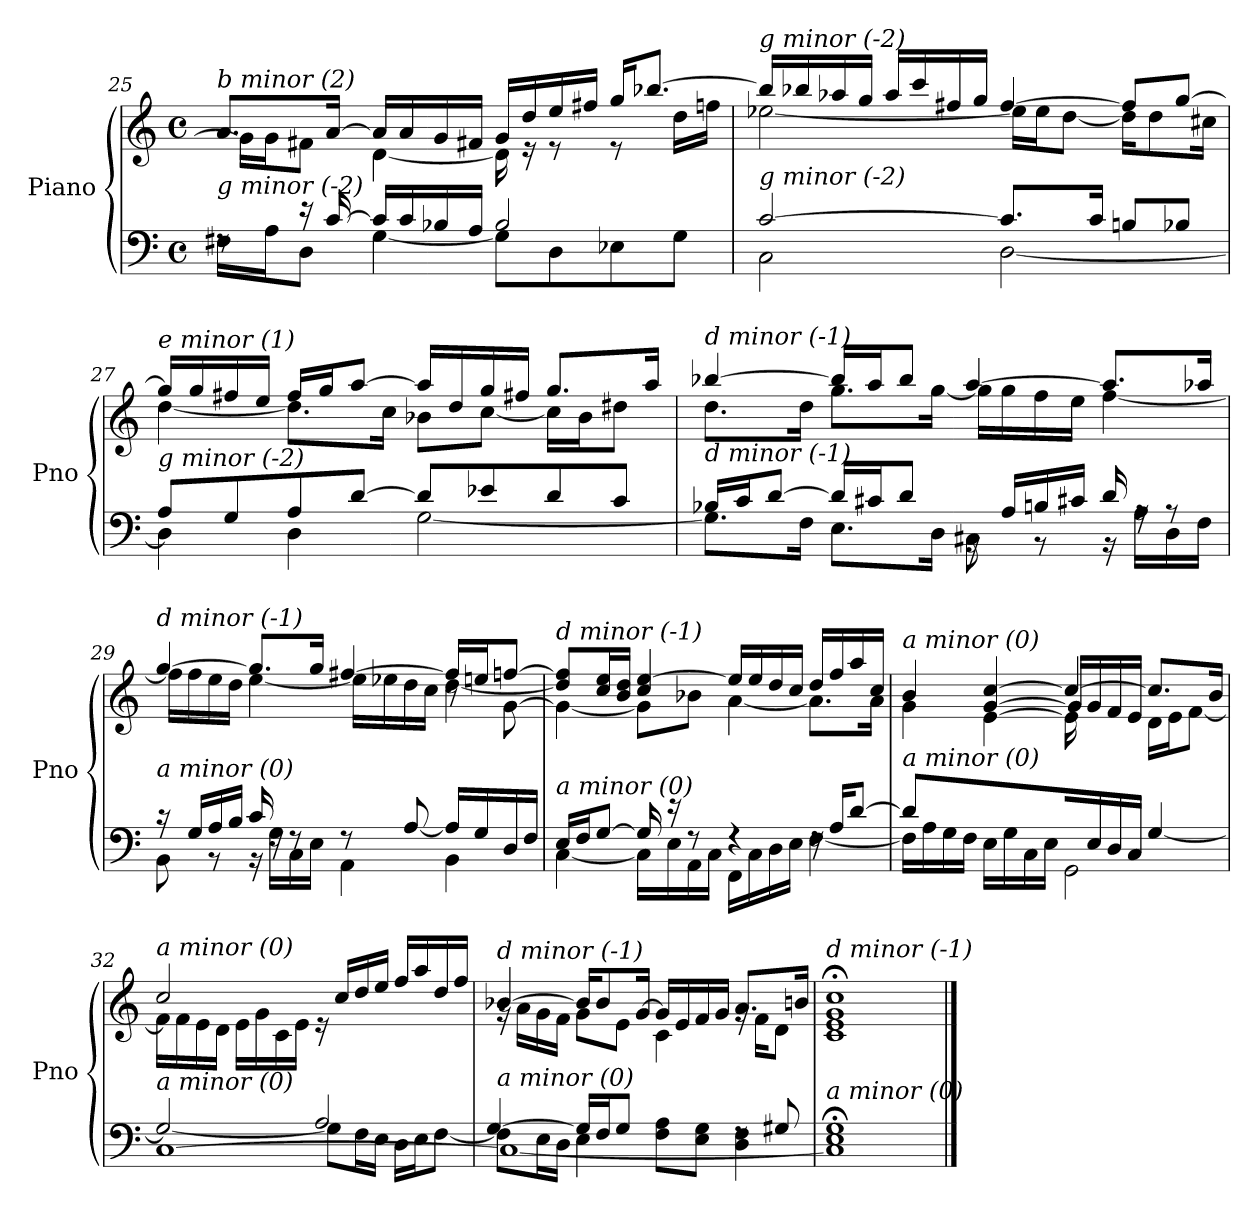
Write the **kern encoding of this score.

**kern	**kern
*part1	*part1
*staff2	*staff1
*I"Piano	*
*I'Pno	*
*clefF4	*clefG2
*k[]	*k[]
*M4/4	*M4/4
*met(c)	*met(c)
=25	=25
*^	*^
!	!	!LO:TX:i:t=b minor (2)	!
!LO:TX:i:t=g minor (-2)	!	!	!
8rF	16F#X\LL	8.a/L	16g\LL]
.	16A\J	.	16g\J
16r	8D\J	.	8f#X\J
[16c/	.	[16a/Jk	.
16c/LL]	[4G\	16a/LL]	[4d\
16c/	.	16a/	.
16B-X/	.	16g/	.
16A/JJ	.	16f#X/JJ	.
2B-/	8G\L]	16g/LL	16d\]
.	.	16dd/	16r
.	8D\	16ee/	8r
.	.	16ff#X/JJ	.
.	8E-X\	16gg/KL	8r
.	.	[8.bb-X/J	.
.	8G\J	.	16dd\LL
.	.	.	16ffn\JJ
!!LO:LB:g=z	!!
=26	=26	=26	=26
!	!	!LO:TX:i:t=g minor (-2)	!
!LO:TX:i:t=g minor (-2)	!	!	!
[2c/	2C\	16bb-/LL]	[2ee-X\
.	.	16bb-X/	.
.	.	16aa-X/	.
.	.	16gg/JJ	.
.	.	16aa-/LL	.
.	.	16ccc/	.
.	.	16ff#X/	.
.	.	16gg/JJ	.
8.c/L]	[2D\	[4ff#/	16ee-\LL]
.	.	.	16ee-\J
.	.	.	[8dd\J
16c/Jk	.	.	.
8Bn/L	.	8ff#/L]	16dd\KL]
.	.	.	8dd\
8B-X/J	.	[8gg/J	.
.	.	.	16cc#X\Jk
=27	=27	=27	=27
!	!	!LO:TX:i:t=e minor (1)	!
!LO:TX:i:t=g minor (-2)	!	!	!
8A/L	4D\]	16gg/LL]	[4dd\
.	.	16gg/	.
8G/	.	16ff#X/	.
.	.	16ee/JJ	.
8A/	4D\	16ff#/LL	8.dd\L]
.	.	16gg/J	.
[8d/J	.	[8aa/J	.
.	.	.	16cc\Jk
8d/L]	[2G\	16aa/LL]	8b-X\L
.	.	16dd/	.
8e-X/	.	16gg/	[8cc\J
.	.	16ff#X/JJ	.
8d/	.	8.gg/L	16cc\LL]
.	.	.	16b-\J
8c/J	.	.	8dd#Xi\J
.	.	16aa/Jk	.
!!LO:LB:g=z	!!
=28	=28	=28	=28
!	!	!LO:TX:i:t=d minor (-1)	!
!LO:TX:i:t=d minor (-1)	!	!	!
16B-X/LL	8.G\L]	[4bb-X/	8.dd\L
16c/J	.	.	.
[8d/J	.	.	.
.	16F\Jk	.	16dd\Jk
16d/LL]	8.E\L	16bb-/LL]	8.gg\L
16c#X/J	.	16aa/J	.
8d/J	.	8bb-/J	.
.	16D\Jk	.	[16gg\Jk
16rBB	8C#X\	[4aa/	16gg\LL]
16A/LL	.	.	16gg\
16Bn/	8r	.	16ff\
16c#X/JJ	.	.	16ee\JJ
16d/	16r	8.aa/L]	[4ff\
16rA	16A\LL	.	.
8rA	16D\	.	.
.	16F\JJ	16aa-X/Jk	.
=29	=29	=29	=29
*	*^	*	*^
!	!	!	!LO:TX:i:t=d minor (-1)	!	!
!LO:TX:i:t=a minor (0)	!	!	!	!	!
2.ryy	16r	8BB\	[4gg/	16ff\LL]	2.ryy
.	16G/LL	.	.	16ff\	.
.	16A/	8r	.	16ee\	.
.	16B/JJ	.	.	16dd\JJ	.
.	16c/	16r	8.gg/L]	[4ee\	.
.	16rF	16G\LL	.	.	.
.	8rF	16C\	.	.	.
.	.	16E\JJ	16gg/Jk	.	.
.	8rF	4AA\	[4ff#Xj/	16ee\LL]	.
.	.	.	.	16ee-X\	.
.	[8A/	.	.	16dd\	.
.	.	.	.	16cc\JJ	.
4ryy	16A/LL]	4BB\	16ff#/LL]	[4dd\	8r
.	16G/	.	16een/J	.	.
.	16D/	.	[8ffn/J	.	[8g\
.	16F/JJ	.	.	.	.
*	*v	*v	*	*	*
*	*	*	*v	*v
!!LO:LB:g=z
=30	=30	=30	=30
!	!	!LO:TX:i:t=d minor (-1)	!
!LO:TX:i:t=a minor (0)	!	!	!
16E/LL	[4C\	8dd/] 8ff/]L	4g\_
16F/J	.	.	.
[8G/J	.	16cc/ 16ee/L	.
.	.	16b/ 16dd/JJ	.
16G/]	16C\LL]	4cc/ [4ee/	8g\L]
16r	16E\	.	.
8rF	16AA\	.	8b-X\J
.	16C\JJ	.	.
4rF	16FF\LL	16ee/LL]	[4a\
.	16C\	16ee/	.
.	16D\	16dd/	.
.	16E\JJ	16cc/JJ	.
16rF	[4F\	16dd/LL	8.a\L]
16A/KL	.	16ff/	.
[8d/J	.	16aa/	.
.	.	16cc/JJ	16a\Jk
=31	=31	=31	=31
*	*^	*	*^
!	!	!	!LO:TX:i:t=a minor (0)	!	!
!LO:TX:i:t=a minor (0)	!	!	!	!	!
4ryy	4d/]	16F\LL]	4b/	4g\	4ryy
.	.	16A\	.	.	.
.	.	16G\	.	.	.
.	.	16F\JJ	.	.	.
4ryy	4ryy	16E\LL	[4g/ [4cc/	4ryy	[4e\
.	.	16G\	.	.	.
.	.	16C\	.	.	.
.	.	16E\JJ	.	.	.
2ryy	16ryy	2GG\	4cc/_	16g/LL]	16e\LL]
.	16E/	.	.	16g/	4..ryy
.	16D/	.	.	16f/	.
.	16C/JJ	.	.	16e/JJ	.
.	[4G/	.	8.cc/L]	16d\LL	.
.	.	.	.	16e\J	.
.	.	.	.	[8f\J	.
.	.	.	16b/Jk	.	.
*	*	*	*	*v	*v
!!LO:PB:g=z
=32	=32	=32	=32	=32
!	!	!	!LO:TX:i:t=a minor (0)	!
!LO:TX:i:t=a minor (0)	!	!	!	!
2ryy	2G/_	[1C	2cc/	16f\LL]
.	.	.	.	16f\
.	.	.	.	16e\
.	.	.	.	16d\JJ
.	.	.	.	16e\LL
.	.	.	.	16g\
.	.	.	.	16c\
.	.	.	.	16e\JJ
2A/	8G\L]	.	16re	2ryy
.	.	.	16cc/LL	.
.	16F\L	.	16dd/	.
.	16E\JJ	.	16ee/JJ	.
.	16D\LL	.	16ff/LL	.
.	16E\J	.	16aa/	.
.	[8F\J	.	16dd/	.
.	.	.	16ff/JJ	.
=33	=33	=33	=33	=33
*	*	*	*	*^
!	!	!	!LO:TX:i:t=d minor (-1)	!	!
!LO:TX:i:t=a minor (0)	!	!	!	!	!
8F\L]	1C_	[4G/	[4b-X/	16rg	2ryy
.	.	.	.	16a\LL	.
16E\L	.	.	.	16g\	.
16D\JJ	.	.	.	16f\JJ	.
4E\	.	16G/LL]	16b-/KL]	8g\L	.
.	.	16F/J	8b-/	.	.
.	.	8G/J	.	8e\J	.
.	.	.	[16g/Jk	.	.
8F\ 8A\L	.	4ryy	16g/LL]	4c\	4ryy
.	.	.	16e/	.	.
8E\ 8G\J	.	.	16f/	.	.
.	.	.	16g/JJ	.	.
4D\ 4F\	.	8rF	8.a/L	16rg	4ryy
.	.	.	.	16f\KL	.
.	.	8G#Xi/	.	8d\J	.
.	.	.	16bn/Jk	.	.
*	*v	*v	*	*	*
*	*	*v	*v	*v
=34	=34	=34
!	!	!LO:TX:i:t=d minor (-1)
!LO:TX:i:t=a minor (0)	!	!
1E; 1G;	1C]	1c;< 1e;< 1g;< 1cc;<
*v	*v	*
==	==
*-	*-
